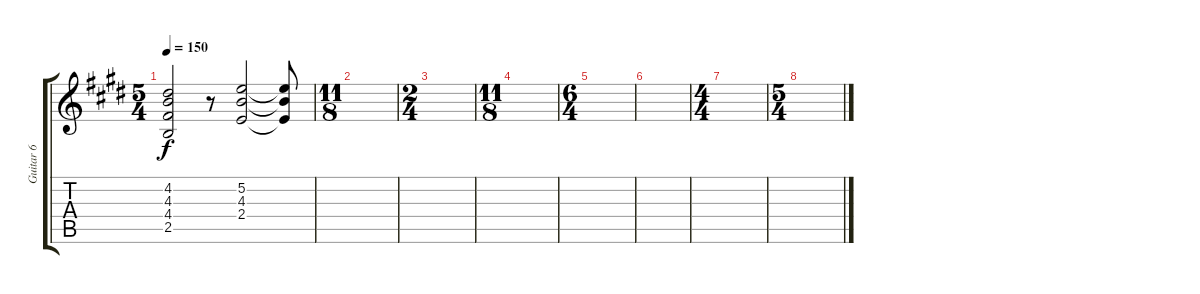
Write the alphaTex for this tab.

\track ("Guitar 6" "Guitar 6") {instrument distortionguitar}
\staff {score tabs}
\tuning (E4 B3 G3 D3 A2 E2) {hide}
\ts (5 4)
\tempo 150
\clef g2
\ks e
(4.2 4.3 4.4 2.5).2{dy f} r.8 (5.2 4.3 2.4).2 (5.2{t} 4.3{t} 2.4{t}).8 |
\ts (11 8)
\section ("" "")
|
\ts (2 4)
|
\ts (11 8)
|
\ts (6 4)
|
|
\ts (4 4)
|
\ts (5 4)
